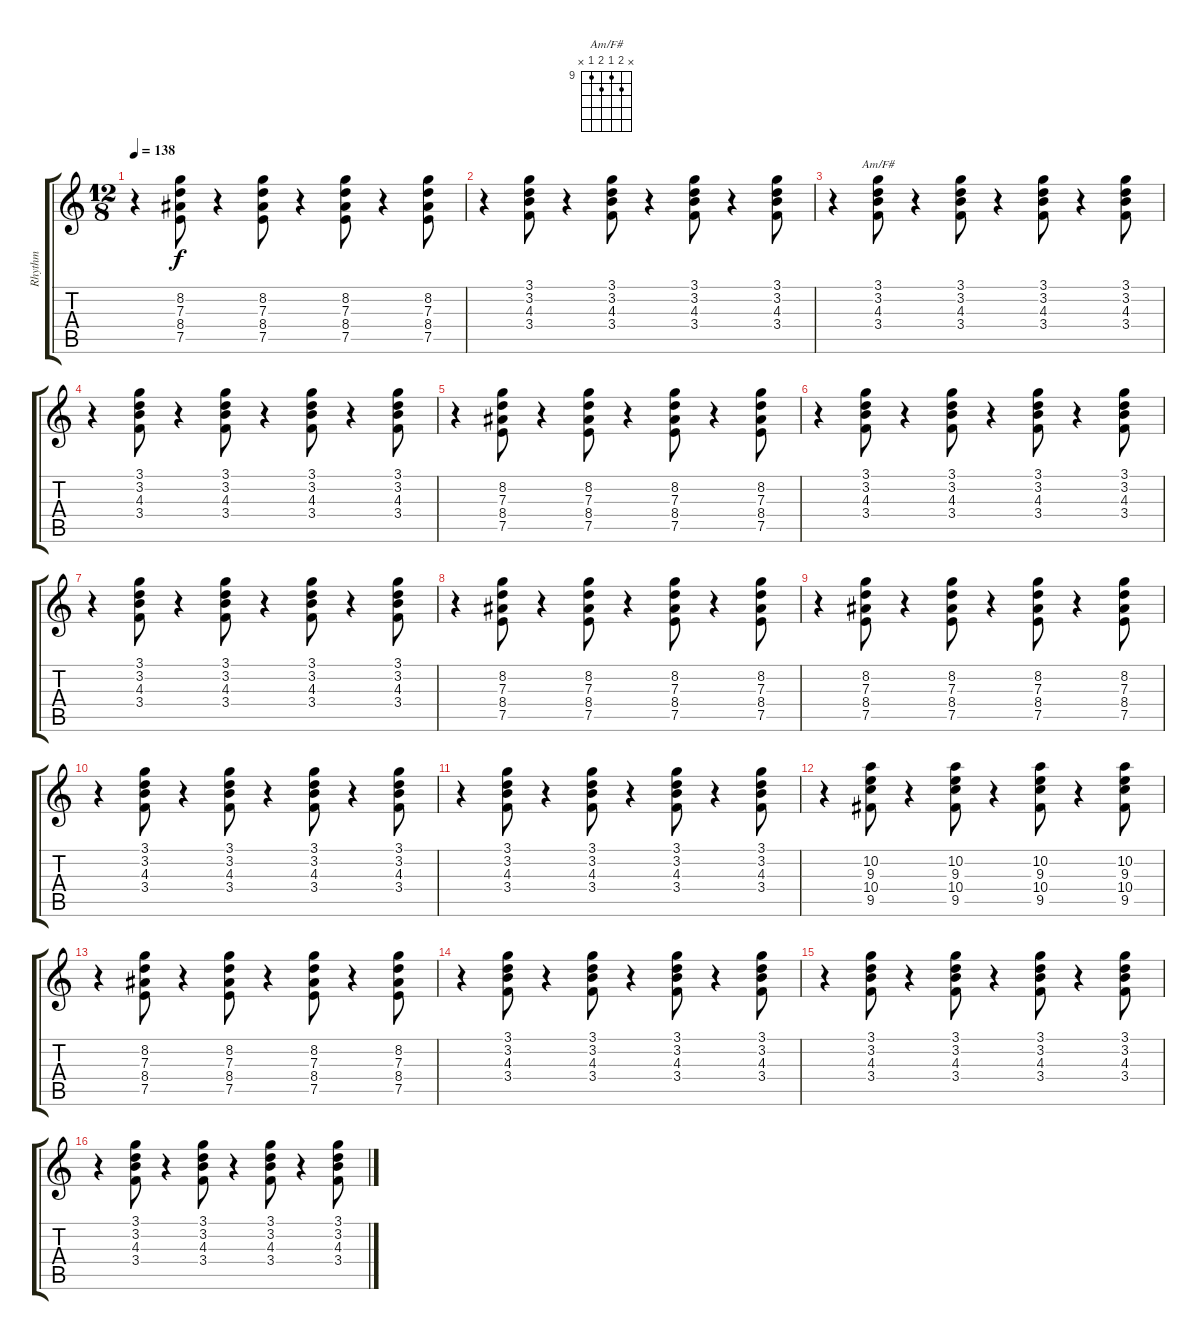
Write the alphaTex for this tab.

\track ("Rhythm" "Rhythm") {instrument electricguitarmuted}
\staff {score tabs}
\tuning (E4 B3 G3 D3 A2 E2) {hide}
\chord ("Am/F#" x 10 9 10 9 x) {firstfret 9}
\ts (12 8)
\tempo 138
\clef g2
\ks c
r.4{dy f} (8.2 7.3 8.4 7.5).8 r.4 (8.2 7.3 8.4 7.5).8 r.4 (8.2 7.3 8.4 7.5).8 r.4 (8.2 7.3 8.4 7.5).8 |
r.4 (3.1 3.2 4.3 3.4).8 r.4 (3.1 3.2 4.3 3.4).8 r.4 (3.1 3.2 4.3 3.4).8 r.4 (3.1 3.2 4.3 3.4).8 |
r.4 (3.1 3.2 4.3 3.4).8{ch "Am/F#"} r.4 (3.1 3.2 4.3 3.4).8 r.4 (3.1 3.2 4.3 3.4).8 r.4 (3.1 3.2 4.3 3.4).8 |
r.4 (3.1 3.2 4.3 3.4).8 r.4 (3.1 3.2 4.3 3.4).8 r.4 (3.1 3.2 4.3 3.4).8 r.4 (3.1 3.2 4.3 3.4).8 |
r.4 (8.2 7.3 8.4 7.5).8 r.4 (8.2 7.3 8.4 7.5).8 r.4 (8.2 7.3 8.4 7.5).8 r.4 (8.2 7.3 8.4 7.5).8 |
r.4 (3.1 3.2 4.3 3.4).8 r.4 (3.1 3.2 4.3 3.4).8 r.4 (3.1 3.2 4.3 3.4).8 r.4 (3.1 3.2 4.3 3.4).8 |
r.4 (3.1 3.2 4.3 3.4).8 r.4 (3.1 3.2 4.3 3.4).8 r.4 (3.1 3.2 4.3 3.4).8 r.4 (3.1 3.2 4.3 3.4).8 |
r.4 (8.2 7.3 8.4 7.5).8 r.4 (8.2 7.3 8.4 7.5).8 r.4 (8.2 7.3 8.4 7.5).8 r.4 (8.2 7.3 8.4 7.5).8 |
r.4 (8.2 7.3 8.4 7.5).8 r.4 (8.2 7.3 8.4 7.5).8 r.4 (8.2 7.3 8.4 7.5).8 r.4 (8.2 7.3 8.4 7.5).8 |
r.4 (3.1 3.2 4.3 3.4).8 r.4 (3.1 3.2 4.3 3.4).8 r.4 (3.1 3.2 4.3 3.4).8 r.4 (3.1 3.2 4.3 3.4).8 |
r.4 (3.1 3.2 4.3 3.4).8 r.4 (3.1 3.2 4.3 3.4).8 r.4 (3.1 3.2 4.3 3.4).8 r.4 (3.1 3.2 4.3 3.4).8 |
r.4 (10.2 9.3 10.4 9.5).8 r.4 (10.2 9.3 10.4 9.5).8 r.4 (10.2 9.3 10.4 9.5).8 r.4 (10.2 9.3 10.4 9.5).8 |
r.4 (8.2 7.3 8.4 7.5).8 r.4 (8.2 7.3 8.4 7.5).8 r.4 (8.2 7.3 8.4 7.5).8 r.4 (8.2 7.3 8.4 7.5).8 |
r.4 (3.1 3.2 4.3 3.4).8 r.4 (3.1 3.2 4.3 3.4).8 r.4 (3.1 3.2 4.3 3.4).8 r.4 (3.1 3.2 4.3 3.4).8 |
r.4 (3.1 3.2 4.3 3.4).8 r.4 (3.1 3.2 4.3 3.4).8 r.4 (3.1 3.2 4.3 3.4).8 r.4 (3.1 3.2 4.3 3.4).8 |
r.4 (3.1 3.2 4.3 3.4).8 r.4 (3.1 3.2 4.3 3.4).8 r.4 (3.1 3.2 4.3 3.4).8 r.4 (3.1 3.2 4.3 3.4).8
